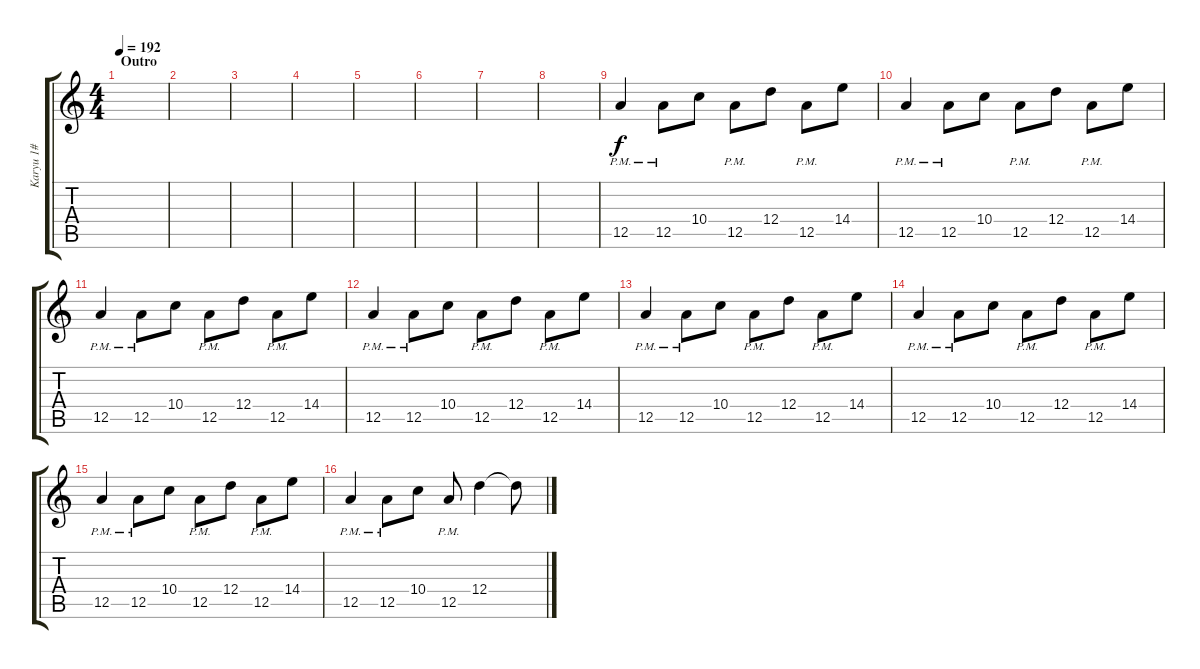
\track ("Karyu 1#" "Karyu 1#") {instrument distortionguitar}
\staff {score tabs}
\tuning (E4 B3 G3 D3 A2 D2) {hide}
\ts (4 4)
\section ("" "Outro")
\tempo 192
\clef g2
\ks c
|
|
|
|
|
|
|
|
12.5{pm}.4 12.5{pm}.8 10.4.8 12.5{pm}.8 12.4.8 12.5{pm}.8 14.4.8 |
12.5{pm}.4 12.5{pm}.8 10.4.8 12.5{pm}.8 12.4.8 12.5{pm}.8 14.4.8 |
12.5{pm}.4 12.5{pm}.8 10.4.8 12.5{pm}.8 12.4.8 12.5{pm}.8 14.4.8 |
12.5{pm}.4 12.5{pm}.8 10.4.8 12.5{pm}.8 12.4.8 12.5{pm}.8 14.4.8 |
12.5{pm}.4 12.5{pm}.8 10.4.8 12.5{pm}.8 12.4.8 12.5{pm}.8 14.4.8 |
12.5{pm}.4 12.5{pm}.8 10.4.8 12.5{pm}.8 12.4.8 12.5{pm}.8 14.4.8 |
12.5{pm}.4 12.5{pm}.8 10.4.8 12.5{pm}.8 12.4.8 12.5{pm}.8 14.4.8 |
12.5{pm}.4 12.5{pm}.8 10.4.8 12.5{pm}.8 12.4.4 12.4{t}.8
